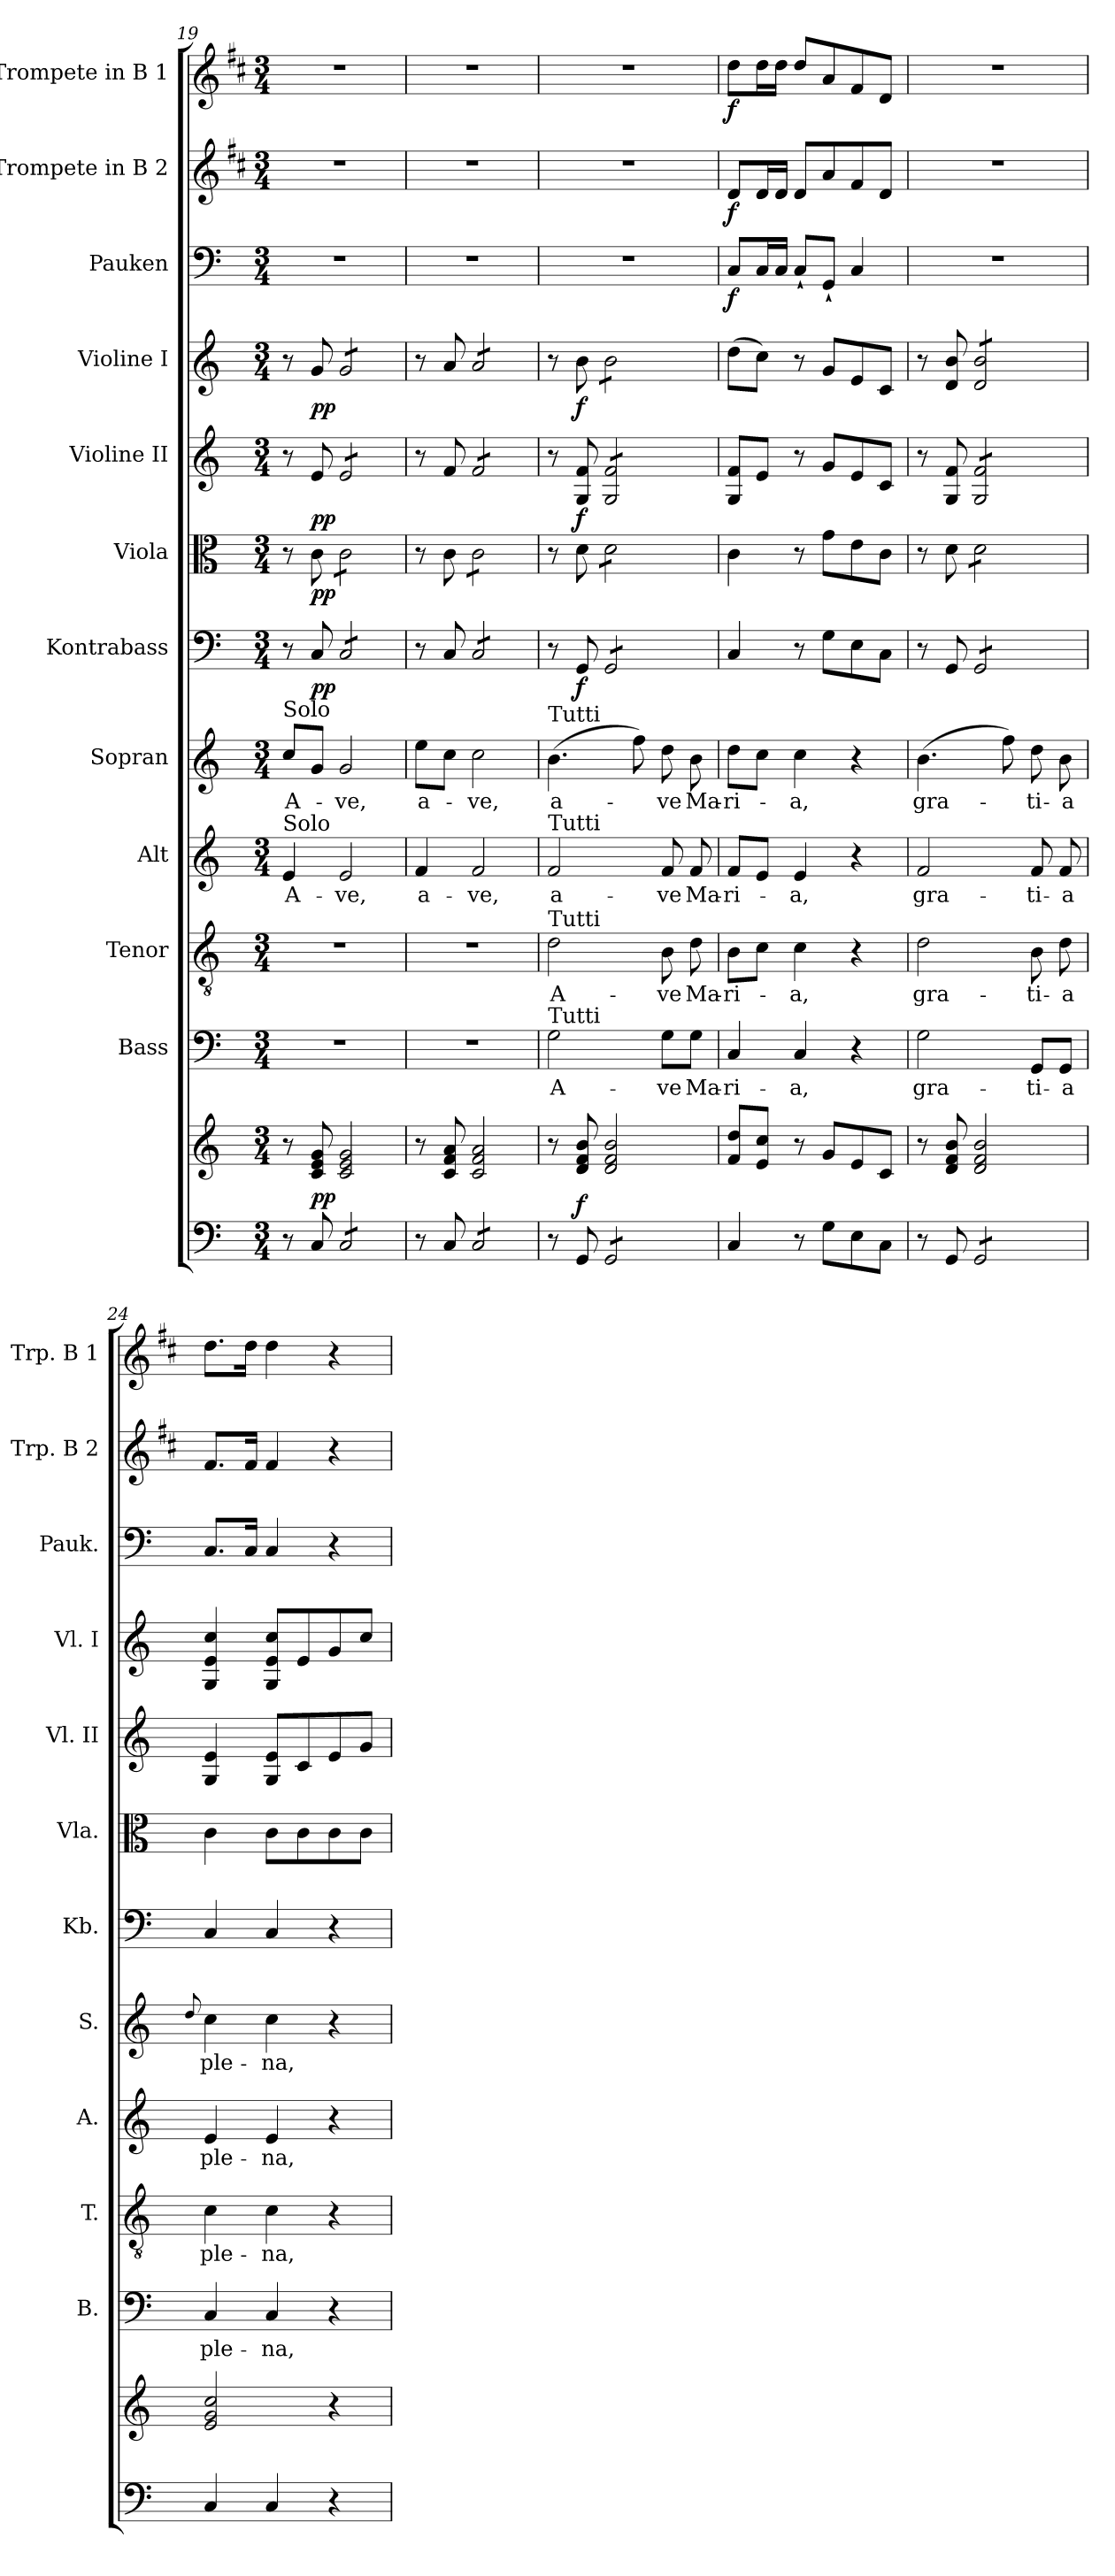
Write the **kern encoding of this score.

**kern	**kern	**dynam	**kern	**text	**kern	**text	**kern	**text	**kern	**text	**kern	**dynam	**kern	**dynam	**kern	**dynam	**kern	**dynam	**kern	**dynam	**kern	**dynam	**kern	**dynam
*part12	*part12	*part12	*part11	*part11	*part10	*part10	*part9	*part9	*part8	*part8	*part7	*part7	*part6	*part6	*part5	*part5	*part4	*part4	*part3	*part3	*part2	*part2	*part1	*part1
*staff13	*staff12	*staff12/13	*staff11	*staff11	*staff10	*staff10	*staff9	*staff9	*staff8	*staff8	*staff7	*staff7	*staff6	*staff6	*staff5	*staff5	*staff4	*staff4	*staff3	*staff3	*staff2	*staff2	*staff1	*staff1
*	*	*	*I"Bass	*	*I"Tenor	*	*I"Alt	*	*I"Sopran	*	*I"Kontrabass	*	*I"Viola	*	*I"Violine II	*	*I"Violine I	*	*I"Pauken	*	*I"Trompete in B 2	*	*I"Trompete in B 1	*
*	*	*	*I'B.	*	*I'T.	*	*I'A.	*	*I'S.	*	*I'Kb.	*	*I'Vla.	*	*I'Vl. II	*	*I'Vl. I	*	*I'Pauk.	*	*I'Trp. B 2	*	*I'Trp. B 1	*
*clefF4	*clefG2	*	*clefF4	*	*clefGv2	*	*clefG2	*	*clefG2	*	*clefF4	*	*clefC3	*	*clefG2	*	*clefG2	*	*clefF4	*	*clefG2	*	*clefG2	*
*	*	*	*	*	*	*	*	*	*	*	*ITrd7c12	*	*	*	*	*	*	*	*	*	*ITrd1c2	*	*ITrd1c2	*
*k[]	*k[]	*	*k[]	*	*k[]	*	*k[]	*	*k[]	*	*k[]	*	*k[]	*	*k[]	*	*k[]	*	*k[]	*	*k[]	*	*k[]	*
*C:	*C:	*	*C:	*	*C:	*	*C:	*	*C:	*	*C:	*	*C:	*	*C:	*	*C:	*	*C:	*	*C:	*	*C:	*
*M3/4	*M3/4	*	*M3/4	*	*M3/4	*	*M3/4	*	*M3/4	*	*M3/4	*	*M3/4	*	*M3/4	*	*M3/4	*	*M3/4	*	*M3/4	*	*M3/4	*
=19	=19	=19	=19	=19	=19	=19	=19	=19	=19	=19	=19	=19	=19	=19	=19	=19	=19	=19	=19	=19	=19	=19	=19	=19
!	!	!	!	!	!	!	!	!	!LO:TX:a:t=Solo	!	!	!	!	!	!	!	!	!	!	!	!	!	!	!
!	!	!	!	!	!	!	!LO:TX:a:t=Solo	!	!	!	!	!	!	!	!	!	!	!	!	!	!	!	!	!
!	!	!	!	!	!	!	!	!LO:LY:b	!	!LO:LY:b	!	!	!	!	!	!	!	!	!	!	!	!	!	!
8r	8r	.	2.r	.	2.r	.	4e/	A-	8cc/L	A-	8r	.	8r	.	8r	.	8r	.	2.r	.	2.r	.	2.r	.
!	!	!LO:DY:a=2	!	!	!	!	!	!	!	!	!	!LO:DY:b	!	!LO:DY:b	!	!LO:DY:b	!	!LO:DY:b	!	!	!	!	!	!
8C/	8c/ 8e/ 8g/	pp	.	.	.	.	.	.	8g/J	.	8CC/	pp	8c\	pp	8e/	pp	8g/	pp	.	.	.	.	.	.
!	!	!	!	!	!	!	!	!LO:LY:b	!	!LO:LY:b	!	!	!	!	!	!	!	!	!	!	!	!	!	!
*tremolo	*	*	*	*	*	*	*	*	*	*	*	*	*	*	*	*	*	*	*	*	*	*	*	*
*	*	*	*	*	*	*	*	*	*	*	*tremolo	*	*	*	*	*	*	*	*	*	*	*	*	*
*	*	*	*	*	*	*	*	*	*	*	*	*	*tremolo	*	*	*	*	*	*	*	*	*	*	*
*	*	*	*	*	*	*	*	*	*	*	*	*	*	*	*tremolo	*	*	*	*	*	*	*	*	*
*	*	*	*	*	*	*	*	*	*	*	*	*	*	*	*	*	*tremolo	*	*	*	*	*	*	*
8C/L	2c/ 2e/ 2g/	.	.	.	.	.	2e/	-ve,	2g/	-ve,	8CC/L	.	8c\L	.	8e/L	.	8g/L	.	.	.	.	.	.	.
8C/	.	.	.	.	.	.	.	.	.	.	8CC/	.	8c\	.	8e/	.	8g/	.	.	.	.	.	.	.
8C/	.	.	.	.	.	.	.	.	.	.	8CC/	.	8c\	.	8e/	.	8g/	.	.	.	.	.	.	.
8C/J	.	.	.	.	.	.	.	.	.	.	8CC/J	.	8c\J	.	8e/J	.	8g/J	.	.	.	.	.	.	.
*	*	*	*	*	*	*	*	*	*	*	*	*	*	*	*	*	*Xtremolo	*	*	*	*	*	*	*
*	*	*	*	*	*	*	*	*	*	*	*	*	*	*	*Xtremolo	*	*	*	*	*	*	*	*	*
*	*	*	*	*	*	*	*	*	*	*	*	*	*Xtremolo	*	*	*	*	*	*	*	*	*	*	*
*	*	*	*	*	*	*	*	*	*	*	*Xtremolo	*	*	*	*	*	*	*	*	*	*	*	*	*
*Xtremolo	*	*	*	*	*	*	*	*	*	*	*	*	*	*	*	*	*	*	*	*	*	*	*	*
!!LO:PB:g=z
=20	=20	=20	=20	=20	=20	=20	=20	=20	=20	=20	=20	=20	=20	=20	=20	=20	=20	=20	=20	=20	=20	=20	=20	=20
!	!	!	!	!	!	!	!	!LO:LY:b	!	!LO:LY:b	!	!	!	!	!	!	!	!	!	!	!	!	!	!
8r	8r	.	2.r	.	2.r	.	4f/	a-	8ee\L	a-	8r	.	8r	.	8r	.	8r	.	2.r	.	2.r	.	2.r	.
8C/	8c/ 8f/ 8a/	.	.	.	.	.	.	.	8cc\J	.	8CC/	.	8c\	.	8f/	.	8a/	.	.	.	.	.	.	.
!	!	!	!	!	!	!	!	!LO:LY:b	!	!LO:LY:b	!	!	!	!	!	!	!	!	!	!	!	!	!	!
*tremolo	*	*	*	*	*	*	*	*	*	*	*	*	*	*	*	*	*	*	*	*	*	*	*	*
*	*	*	*	*	*	*	*	*	*	*	*tremolo	*	*	*	*	*	*	*	*	*	*	*	*	*
*	*	*	*	*	*	*	*	*	*	*	*	*	*tremolo	*	*	*	*	*	*	*	*	*	*	*
*	*	*	*	*	*	*	*	*	*	*	*	*	*	*	*tremolo	*	*	*	*	*	*	*	*	*
*	*	*	*	*	*	*	*	*	*	*	*	*	*	*	*	*	*tremolo	*	*	*	*	*	*	*
8C/L	2c/ 2f/ 2a/	.	.	.	.	.	2f/	-ve,	2cc\	-ve,	8CC/L	.	8c\L	.	8f/L	.	8a/L	.	.	.	.	.	.	.
8C/	.	.	.	.	.	.	.	.	.	.	8CC/	.	8c\	.	8f/	.	8a/	.	.	.	.	.	.	.
8C/	.	.	.	.	.	.	.	.	.	.	8CC/	.	8c\	.	8f/	.	8a/	.	.	.	.	.	.	.
8C/J	.	.	.	.	.	.	.	.	.	.	8CC/J	.	8c\J	.	8f/J	.	8a/J	.	.	.	.	.	.	.
*	*	*	*	*	*	*	*	*	*	*	*	*	*	*	*	*	*Xtremolo	*	*	*	*	*	*	*
*	*	*	*	*	*	*	*	*	*	*	*	*	*	*	*Xtremolo	*	*	*	*	*	*	*	*	*
*	*	*	*	*	*	*	*	*	*	*	*	*	*Xtremolo	*	*	*	*	*	*	*	*	*	*	*
*	*	*	*	*	*	*	*	*	*	*	*Xtremolo	*	*	*	*	*	*	*	*	*	*	*	*	*
*Xtremolo	*	*	*	*	*	*	*	*	*	*	*	*	*	*	*	*	*	*	*	*	*	*	*	*
=21	=21	=21	=21	=21	=21	=21	=21	=21	=21	=21	=21	=21	=21	=21	=21	=21	=21	=21	=21	=21	=21	=21	=21	=21
!	!	!	!	!	!	!	!	!	!LO:TX:a:t=Tutti	!	!	!	!	!	!	!	!	!	!	!	!	!	!	!
!	!	!	!	!	!	!	!LO:TX:a:t=Tutti	!	!	!	!	!	!	!	!	!	!	!	!	!	!	!	!	!
!	!	!	!	!	!LO:TX:a:t=Tutti	!	!	!	!	!	!	!	!	!	!	!	!	!	!	!	!	!	!	!
!	!	!	!LO:TX:a:t=Tutti	!	!	!	!	!	!	!	!	!	!	!	!	!	!	!	!	!	!	!	!	!
!	!	!	!	!LO:LY:b	!	!LO:LY:b	!	!LO:LY:b	!	!LO:LY:b	!	!	!	!	!	!	!	!	!	!	!	!	!	!
8r	8r	.	2G\	A-	2d\	A-	2f/	a-	(>4.b\	a-	8r	.	8r	.	8r	.	8r	.	2.r	.	2.r	.	2.r	.
!	!	!LO:DY:a=2	!	!	!	!	!	!	!	!	!	!LO:DY:b	!	!	!	!LO:DY:b	!	!LO:DY:b	!	!	!	!	!	!
8GG/	8d/ 8f/ 8b/	f	.	.	.	.	.	.	.	.	8GGG/	f	8d\	.	8G/ 8f/	f	8b\	f	.	.	.	.	.	.
*tremolo	*	*	*	*	*	*	*	*	*	*	*	*	*	*	*	*	*	*	*	*	*	*	*	*
*	*	*	*	*	*	*	*	*	*	*	*tremolo	*	*	*	*	*	*	*	*	*	*	*	*	*
*	*	*	*	*	*	*	*	*	*	*	*	*	*tremolo	*	*	*	*	*	*	*	*	*	*	*
*	*	*	*	*	*	*	*	*	*	*	*	*	*	*	*tremolo	*	*	*	*	*	*	*	*	*
*	*	*	*	*	*	*	*	*	*	*	*	*	*	*	*	*	*tremolo	*	*	*	*	*	*	*
8GG/L	2d/ 2f/ 2b/	.	.	.	.	.	.	.	.	.	8GGG/L	.	8d\L	.	8G/ 8f/L	.	8b\L	.	.	.	.	.	.	.
8GG/	.	.	.	.	.	.	.	.	8ff\)	.	8GGG/	.	8d\	.	8G/ 8f/	.	8b\	.	.	.	.	.	.	.
!	!	!	!	!LO:LY:b	!	!LO:LY:b	!	!LO:LY:b	!	!LO:LY:b	!	!	!	!	!	!	!	!	!	!	!	!	!	!
8GG/	.	.	8G\L	-ve	8B\	-ve	8f/	-ve	8dd\	-ve	8GGG/	.	8d\	.	8G/ 8f/	.	8b\	.	.	.	.	.	.	.
!	!	!	!	!LO:LY:b	!	!LO:LY:b	!	!LO:LY:b	!	!LO:LY:b	!	!	!	!	!	!	!	!	!	!	!	!	!	!
8GG/J	.	.	8G\J	Ma-	8d\	Ma-	8f/	Ma-	8b\	Ma-	8GGG/J	.	8d\J	.	8G/ 8f/J	.	8b\J	.	.	.	.	.	.	.
*	*	*	*	*	*	*	*	*	*	*	*	*	*	*	*	*	*Xtremolo	*	*	*	*	*	*	*
*	*	*	*	*	*	*	*	*	*	*	*	*	*	*	*Xtremolo	*	*	*	*	*	*	*	*	*
*	*	*	*	*	*	*	*	*	*	*	*	*	*Xtremolo	*	*	*	*	*	*	*	*	*	*	*
*	*	*	*	*	*	*	*	*	*	*	*Xtremolo	*	*	*	*	*	*	*	*	*	*	*	*	*
*Xtremolo	*	*	*	*	*	*	*	*	*	*	*	*	*	*	*	*	*	*	*	*	*	*	*	*
=22	=22	=22	=22	=22	=22	=22	=22	=22	=22	=22	=22	=22	=22	=22	=22	=22	=22	=22	=22	=22	=22	=22	=22	=22
!	!	!	!	!LO:LY:b	!	!LO:LY:b	!	!LO:LY:b	!	!LO:LY:b	!	!	!	!	!	!	!	!	!	!LO:DY:b	!	!LO:DY:b	!	!LO:DY:b
4C/	8f/ 8dd/L	.	4C/	-ri-	8B\L	-ri-	8f/L	-ri-	8dd\L	-ri-	4CC/	.	4c\	.	8G/ 8f/L	.	(>8dd\L	.	8C/L	f	8c/L	f	8cc\L	f
.	8e/ 8cc/J	.	.	.	8c\J	.	8e/J	.	8cc\J	.	.	.	.	.	8e/J	.	8cc\J)	.	16C/L	.	16c/L	.	16cc\L	.
.	.	.	.	.	.	.	.	.	.	.	.	.	.	.	.	.	.	.	16C/JJ	.	16c/JJ	.	16cc\JJ	.
!	!	!	!	!LO:LY:b	!	!LO:LY:b	!	!LO:LY:b	!	!LO:LY:b	!	!	!	!	!	!	!	!	!	!	!	!	!	!
8r	8r	.	4C/	-a,	4c\	-a,	4e/	-a,	4cc\	-a,	8r	.	8r	.	8r	.	8r	.	8C`</L	.	8c/L	.	8cc/L	.
8G\L	8g/L	.	.	.	.	.	.	.	.	.	8GG\L	.	8g\L	.	8g/L	.	8g/L	.	8GG`</J	.	8g/	.	8g/	.
8E\	8e/	.	4r	.	4r	.	4r	.	4r	.	8EE\	.	8e\	.	8e/	.	8e/	.	4C/	.	8e/	.	8e/	.
8C\J	8c/J	.	.	.	.	.	.	.	.	.	8CC\J	.	8c\J	.	8c/J	.	8c/J	.	.	.	8c/J	.	8c/J	.
=23	=23	=23	=23	=23	=23	=23	=23	=23	=23	=23	=23	=23	=23	=23	=23	=23	=23	=23	=23	=23	=23	=23	=23	=23
!	!	!	!	!LO:LY:b	!	!LO:LY:b	!	!LO:LY:b	!	!LO:LY:b	!	!	!	!	!	!	!	!	!	!	!	!	!	!
8r	8r	.	2G\	gra-	2d\	gra-	2f/	gra-	(>4.b\	gra-	8r	.	8r	.	8r	.	8r	.	2.r	.	2.r	.	2.r	.
8GG/	8d/ 8f/ 8b/	.	.	.	.	.	.	.	.	.	8GGG/	.	8d\	.	8G/ 8f/	.	8d/ 8b/	.	.	.	.	.	.	.
*tremolo	*	*	*	*	*	*	*	*	*	*	*	*	*	*	*	*	*	*	*	*	*	*	*	*
*	*	*	*	*	*	*	*	*	*	*	*tremolo	*	*	*	*	*	*	*	*	*	*	*	*	*
*	*	*	*	*	*	*	*	*	*	*	*	*	*tremolo	*	*	*	*	*	*	*	*	*	*	*
*	*	*	*	*	*	*	*	*	*	*	*	*	*	*	*tremolo	*	*	*	*	*	*	*	*	*
*	*	*	*	*	*	*	*	*	*	*	*	*	*	*	*	*	*tremolo	*	*	*	*	*	*	*
8GG/L	2d/ 2f/ 2b/	.	.	.	.	.	.	.	.	.	8GGG/L	.	8d\L	.	8G/ 8f/L	.	8d/ 8b/L	.	.	.	.	.	.	.
8GG/	.	.	.	.	.	.	.	.	8ff\)	.	8GGG/	.	8d\	.	8G/ 8f/	.	8d/ 8b/	.	.	.	.	.	.	.
!	!	!	!	!LO:LY:b	!	!LO:LY:b	!	!LO:LY:b	!	!LO:LY:b	!	!	!	!	!	!	!	!	!	!	!	!	!	!
8GG/	.	.	8GG/L	-ti-	8B\	-ti-	8f/	-ti-	8dd\	-ti-	8GGG/	.	8d\	.	8G/ 8f/	.	8d/ 8b/	.	.	.	.	.	.	.
!	!	!	!	!LO:LY:b	!	!LO:LY:b	!	!LO:LY:b	!	!LO:LY:b	!	!	!	!	!	!	!	!	!	!	!	!	!	!
8GG/J	.	.	8GG/J	-a	8d\	-a	8f/	-a	8b\	-a	8GGG/J	.	8d\J	.	8G/ 8f/J	.	8d/ 8b/J	.	.	.	.	.	.	.
*	*	*	*	*	*	*	*	*	*	*	*	*	*	*	*	*	*Xtremolo	*	*	*	*	*	*	*
*	*	*	*	*	*	*	*	*	*	*	*	*	*	*	*Xtremolo	*	*	*	*	*	*	*	*	*
*	*	*	*	*	*	*	*	*	*	*	*	*	*Xtremolo	*	*	*	*	*	*	*	*	*	*	*
*	*	*	*	*	*	*	*	*	*	*	*Xtremolo	*	*	*	*	*	*	*	*	*	*	*	*	*
*Xtremolo	*	*	*	*	*	*	*	*	*	*	*	*	*	*	*	*	*	*	*	*	*	*	*	*
=24	=24	=24	=24	=24	=24	=24	=24	=24	=24	=24	=24	=24	=24	=24	=24	=24	=24	=24	=24	=24	=24	=24	=24	=24
.	.	.	.	.	.	.	.	.	8qqdd/	.	.	.	.	.	.	.	.	.	.	.	.	.	.	.
!	!	!	!	!LO:LY:b	!	!LO:LY:b	!	!LO:LY:b	!	!LO:LY:b	!	!	!	!	!	!	!	!	!	!	!	!	!	!
4C/	2e/ 2g/ 2cc/	.	4C/	ple-	4c\	ple-	4e/	ple-	4cc\	ple-	4CC/	.	4c\	.	4G/ 4e/	.	4G/ 4e/ 4cc/	.	8.C/L	.	8.e/L	.	8.cc\L	.
.	.	.	.	.	.	.	.	.	.	.	.	.	.	.	.	.	.	.	16C/Jk	.	16e/Jk	.	16cc\Jk	.
!	!	!	!	!LO:LY:b	!	!LO:LY:b	!	!LO:LY:b	!	!LO:LY:b	!	!	!	!	!	!	!	!	!	!	!	!	!	!
4C/	.	.	4C/	-na,	4c\	-na,	4e/	-na,	4cc\	-na,	4CC/	.	8c\L	.	8G/ 8e/L	.	8G/ 8e/ 8cc/L	.	4C/	.	4e/	.	4cc\	.
.	.	.	.	.	.	.	.	.	.	.	.	.	8c\	.	8c/	.	8e/	.	.	.	.	.	.	.
4r	4r	.	4r	.	4r	.	4r	.	4r	.	4r	.	8c\	.	8e/	.	8g/	.	4r	.	4r	.	4r	.
.	.	.	.	.	.	.	.	.	.	.	.	.	8c\J	.	8g/J	.	8cc/J	.	.	.	.	.	.	.
=	=	=	=	=	=	=	=	=	=	=	=	=	=	=	=	=	=	=	=	=	=	=	=	=
*-	*-	*-	*-	*-	*-	*-	*-	*-	*-	*-	*-	*-	*-	*-	*-	*-	*-	*-	*-	*-	*-	*-	*-	*-
